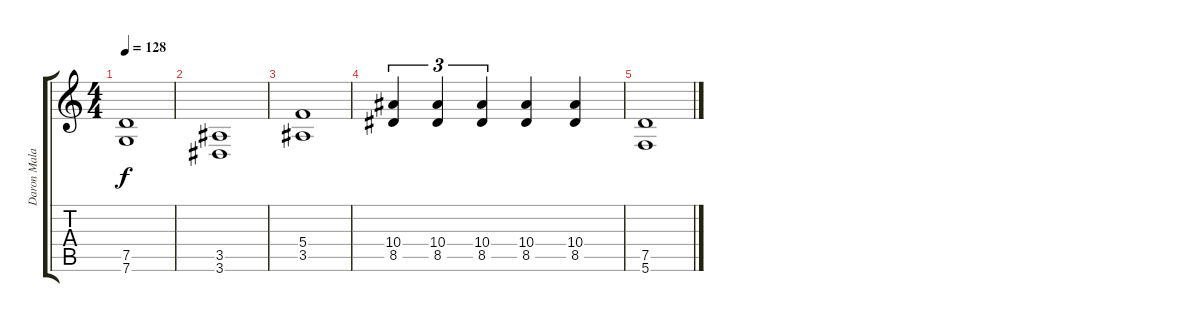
\track ("Daron Malakian " "Daron Mala") {instrument distortionguitar}
\staff {score tabs}
\tuning (D4 A3 F3 C3 G2 C2) {hide}
\ts (4 4)
\tempo 128
\clef g2
\ks c
(7.5 7.6).1{dy f} |
(3.5 3.6).1 |
(5.4 3.5).1 |
(10.4 8.5).4{tu (3 2)} (10.4 8.5).4{tu (3 2)} (10.4 8.5).4{tu (3 2)} (10.4 8.5).4 (10.4 8.5).4 |
(7.5 5.6).1
